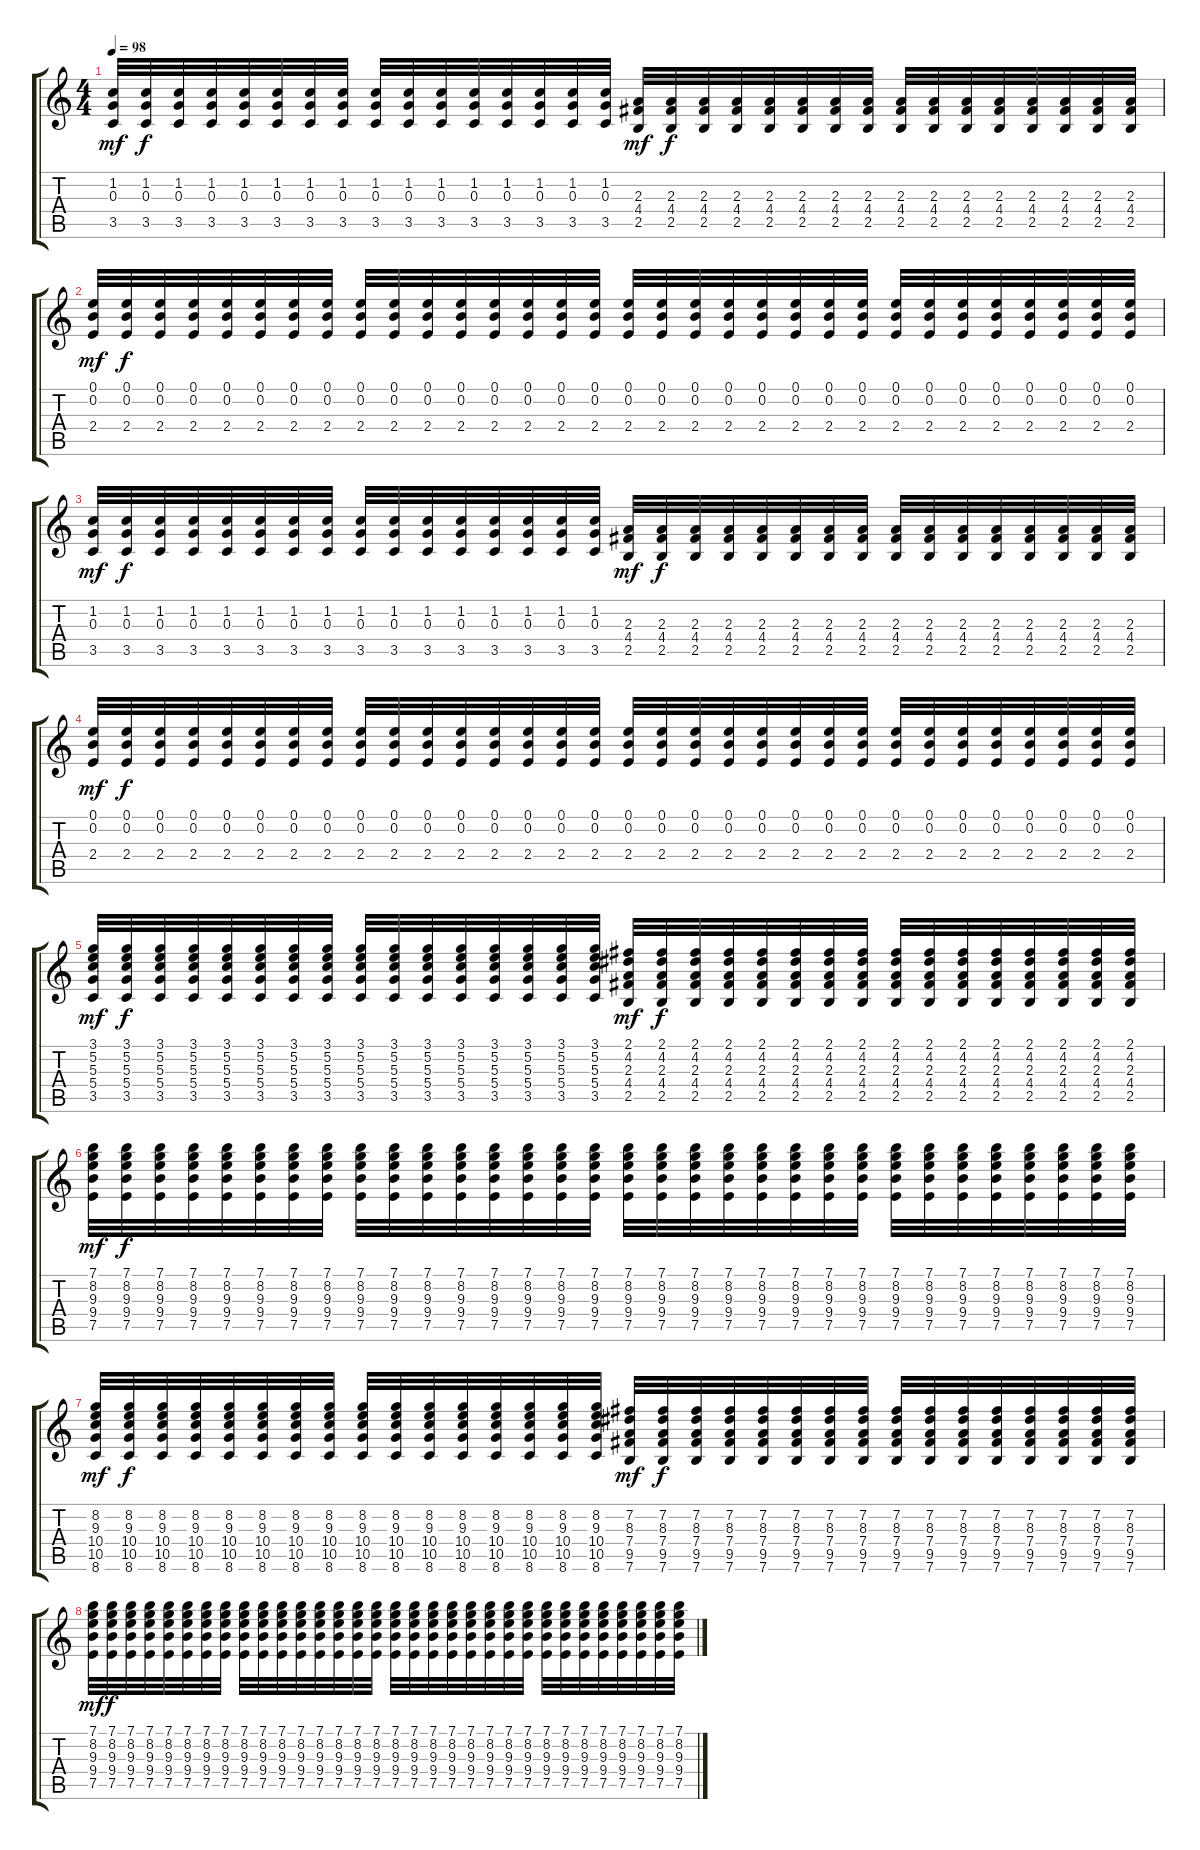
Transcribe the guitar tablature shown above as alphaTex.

\track "" {instrument overdrivenguitar}
\staff {score tabs}
\tuning (E4 B3 G3 D3 A2 E2) {hide}
\ts (4 4)
\tempo 98
\clef g2
\ks c
(1.2 0.3 3.5).32{dy mf} (1.2 0.3 3.5).32{dy f} (1.2 0.3 3.5).32 (1.2 0.3 3.5).32 (1.2 0.3 3.5).32 (1.2 0.3 3.5).32 (1.2 0.3 3.5).32 (1.2 0.3 3.5).32 (1.2 0.3 3.5).32 (1.2 0.3 3.5).32 (1.2 0.3 3.5).32 (1.2 0.3 3.5).32 (1.2 0.3 3.5).32 (1.2 0.3 3.5).32 (1.2 0.3 3.5).32 (1.2 0.3 3.5).32 (2.3 4.4 2.5).32{dy mf} (2.3 4.4 2.5).32{dy f} (2.3 4.4 2.5).32 (2.3 4.4 2.5).32 (2.3 4.4 2.5).32 (2.3 4.4 2.5).32 (2.3 4.4 2.5).32 (2.3 4.4 2.5).32 (2.3 4.4 2.5).32 (2.3 4.4 2.5).32 (2.3 4.4 2.5).32 (2.3 4.4 2.5).32 (2.3 4.4 2.5).32 (2.3 4.4 2.5).32 (2.3 4.4 2.5).32 (2.3 4.4 2.5).32 |
(0.1 0.2 2.4).32{dy mf} (0.1 0.2 2.4).32{dy f} (0.1 0.2 2.4).32 (0.1 0.2 2.4).32 (0.1 0.2 2.4).32 (0.1 0.2 2.4).32 (0.1 0.2 2.4).32 (0.1 0.2 2.4).32 (0.1 0.2 2.4).32 (0.1 0.2 2.4).32 (0.1 0.2 2.4).32 (0.1 0.2 2.4).32 (0.1 0.2 2.4).32 (0.1 0.2 2.4).32 (0.1 0.2 2.4).32 (0.1 0.2 2.4).32 (0.1 0.2 2.4).32 (0.1 0.2 2.4).32 (0.1 0.2 2.4).32 (0.1 0.2 2.4).32 (0.1 0.2 2.4).32 (0.1 0.2 2.4).32 (0.1 0.2 2.4).32 (0.1 0.2 2.4).32 (0.1 0.2 2.4).32 (0.1 0.2 2.4).32 (0.1 0.2 2.4).32 (0.1 0.2 2.4).32 (0.1 0.2 2.4).32 (0.1 0.2 2.4).32 (0.1 0.2 2.4).32 (0.1 0.2 2.4).32 |
(1.2 0.3 3.5).32{dy mf} (1.2 0.3 3.5).32{dy f} (1.2 0.3 3.5).32 (1.2 0.3 3.5).32 (1.2 0.3 3.5).32 (1.2 0.3 3.5).32 (1.2 0.3 3.5).32 (1.2 0.3 3.5).32 (1.2 0.3 3.5).32 (1.2 0.3 3.5).32 (1.2 0.3 3.5).32 (1.2 0.3 3.5).32 (1.2 0.3 3.5).32 (1.2 0.3 3.5).32 (1.2 0.3 3.5).32 (1.2 0.3 3.5).32 (2.3 4.4 2.5).32{dy mf} (2.3 4.4 2.5).32{dy f} (2.3 4.4 2.5).32 (2.3 4.4 2.5).32 (2.3 4.4 2.5).32 (2.3 4.4 2.5).32 (2.3 4.4 2.5).32 (2.3 4.4 2.5).32 (2.3 4.4 2.5).32 (2.3 4.4 2.5).32 (2.3 4.4 2.5).32 (2.3 4.4 2.5).32 (2.3 4.4 2.5).32 (2.3 4.4 2.5).32 (2.3 4.4 2.5).32 (2.3 4.4 2.5).32 |
(0.1 0.2 2.4).32{dy mf} (0.1 0.2 2.4).32{dy f} (0.1 0.2 2.4).32 (0.1 0.2 2.4).32 (0.1 0.2 2.4).32 (0.1 0.2 2.4).32 (0.1 0.2 2.4).32 (0.1 0.2 2.4).32 (0.1 0.2 2.4).32 (0.1 0.2 2.4).32 (0.1 0.2 2.4).32 (0.1 0.2 2.4).32 (0.1 0.2 2.4).32 (0.1 0.2 2.4).32 (0.1 0.2 2.4).32 (0.1 0.2 2.4).32 (0.1 0.2 2.4).32 (0.1 0.2 2.4).32 (0.1 0.2 2.4).32 (0.1 0.2 2.4).32 (0.1 0.2 2.4).32 (0.1 0.2 2.4).32 (0.1 0.2 2.4).32 (0.1 0.2 2.4).32 (0.1 0.2 2.4).32 (0.1 0.2 2.4).32 (0.1 0.2 2.4).32 (0.1 0.2 2.4).32 (0.1 0.2 2.4).32 (0.1 0.2 2.4).32 (0.1 0.2 2.4).32 (0.1 0.2 2.4).32 |
(3.1 5.2 5.3 5.4 3.5).32{dy mf} (3.1 5.2 5.3 5.4 3.5).32{dy f} (3.1 5.2 5.3 5.4 3.5).32 (3.1 5.2 5.3 5.4 3.5).32 (3.1 5.2 5.3 5.4 3.5).32 (3.1 5.2 5.3 5.4 3.5).32 (3.1 5.2 5.3 5.4 3.5).32 (3.1 5.2 5.3 5.4 3.5).32 (3.1 5.2 5.3 5.4 3.5).32 (3.1 5.2 5.3 5.4 3.5).32 (3.1 5.2 5.3 5.4 3.5).32 (3.1 5.2 5.3 5.4 3.5).32 (3.1 5.2 5.3 5.4 3.5).32 (3.1 5.2 5.3 5.4 3.5).32 (3.1 5.2 5.3 5.4 3.5).32 (3.1 5.2 5.3 5.4 3.5).32 (2.1 4.2 2.3 4.4 2.5).32{dy mf} (2.1 4.2 2.3 4.4 2.5).32{dy f} (2.1 4.2 2.3 4.4 2.5).32 (2.1 4.2 2.3 4.4 2.5).32 (2.1 4.2 2.3 4.4 2.5).32 (2.1 4.2 2.3 4.4 2.5).32 (2.1 4.2 2.3 4.4 2.5).32 (2.1 4.2 2.3 4.4 2.5).32 (2.1 4.2 2.3 4.4 2.5).32 (2.1 4.2 2.3 4.4 2.5).32 (2.1 4.2 2.3 4.4 2.5).32 (2.1 4.2 2.3 4.4 2.5).32 (2.1 4.2 2.3 4.4 2.5).32 (2.1 4.2 2.3 4.4 2.5).32 (2.1 4.2 2.3 4.4 2.5).32 (2.1 4.2 2.3 4.4 2.5).32 |
(7.1 8.2 9.3 9.4 7.5).32{dy mf} (7.1 8.2 9.3 9.4 7.5).32{dy f} (7.1 8.2 9.3 9.4 7.5).32 (7.1 8.2 9.3 9.4 7.5).32 (7.1 8.2 9.3 9.4 7.5).32 (7.1 8.2 9.3 9.4 7.5).32 (7.1 8.2 9.3 9.4 7.5).32 (7.1 8.2 9.3 9.4 7.5).32 (7.1 8.2 9.3 9.4 7.5).32 (7.1 8.2 9.3 9.4 7.5).32 (7.1 8.2 9.3 9.4 7.5).32 (7.1 8.2 9.3 9.4 7.5).32 (7.1 8.2 9.3 9.4 7.5).32 (7.1 8.2 9.3 9.4 7.5).32 (7.1 8.2 9.3 9.4 7.5).32 (7.1 8.2 9.3 9.4 7.5).32 (7.1 8.2 9.3 9.4 7.5).32 (7.1 8.2 9.3 9.4 7.5).32 (7.1 8.2 9.3 9.4 7.5).32 (7.1 8.2 9.3 9.4 7.5).32 (7.1 8.2 9.3 9.4 7.5).32 (7.1 8.2 9.3 9.4 7.5).32 (7.1 8.2 9.3 9.4 7.5).32 (7.1 8.2 9.3 9.4 7.5).32 (7.1 8.2 9.3 9.4 7.5).32 (7.1 8.2 9.3 9.4 7.5).32 (7.1 8.2 9.3 9.4 7.5).32 (7.1 8.2 9.3 9.4 7.5).32 (7.1 8.2 9.3 9.4 7.5).32 (7.1 8.2 9.3 9.4 7.5).32 (7.1 8.2 9.3 9.4 7.5).32 (7.1 8.2 9.3 9.4 7.5).32 |
(8.2 9.3 10.4 10.5 8.6).32{dy mf} (8.2 9.3 10.4 10.5 8.6).32{dy f} (8.2 9.3 10.4 10.5 8.6).32 (8.2 9.3 10.4 10.5 8.6).32 (8.2 9.3 10.4 10.5 8.6).32 (8.2 9.3 10.4 10.5 8.6).32 (8.2 9.3 10.4 10.5 8.6).32 (8.2 9.3 10.4 10.5 8.6).32 (8.2 9.3 10.4 10.5 8.6).32 (8.2 9.3 10.4 10.5 8.6).32 (8.2 9.3 10.4 10.5 8.6).32 (8.2 9.3 10.4 10.5 8.6).32 (8.2 9.3 10.4 10.5 8.6).32 (8.2 9.3 10.4 10.5 8.6).32 (8.2 9.3 10.4 10.5 8.6).32 (8.2 9.3 10.4 10.5 8.6).32 (7.2 8.3 7.4 9.5 7.6).32{dy mf} (7.2 8.3 7.4 9.5 7.6).32{dy f} (7.2 8.3 7.4 9.5 7.6).32 (7.2 8.3 7.4 9.5 7.6).32 (7.2 8.3 7.4 9.5 7.6).32 (7.2 8.3 7.4 9.5 7.6).32 (7.2 8.3 7.4 9.5 7.6).32 (7.2 8.3 7.4 9.5 7.6).32 (7.2 8.3 7.4 9.5 7.6).32 (7.2 8.3 7.4 9.5 7.6).32 (7.2 8.3 7.4 9.5 7.6).32 (7.2 8.3 7.4 9.5 7.6).32 (7.2 8.3 7.4 9.5 7.6).32 (7.2 8.3 7.4 9.5 7.6).32 (7.2 8.3 7.4 9.5 7.6).32 (7.2 8.3 7.4 9.5 7.6).32 |
(7.1 8.2 9.3 9.4 7.5).32{dy mf} (7.1 8.2 9.3 9.4 7.5).32{dy f} (7.1 8.2 9.3 9.4 7.5).32 (7.1 8.2 9.3 9.4 7.5).32 (7.1 8.2 9.3 9.4 7.5).32 (7.1 8.2 9.3 9.4 7.5).32 (7.1 8.2 9.3 9.4 7.5).32 (7.1 8.2 9.3 9.4 7.5).32 (7.1 8.2 9.3 9.4 7.5).32 (7.1 8.2 9.3 9.4 7.5).32 (7.1 8.2 9.3 9.4 7.5).32 (7.1 8.2 9.3 9.4 7.5).32 (7.1 8.2 9.3 9.4 7.5).32 (7.1 8.2 9.3 9.4 7.5).32 (7.1 8.2 9.3 9.4 7.5).32 (7.1 8.2 9.3 9.4 7.5).32 (7.1 8.2 9.3 9.4 7.5).32 (7.1 8.2 9.3 9.4 7.5).32 (7.1 8.2 9.3 9.4 7.5).32 (7.1 8.2 9.3 9.4 7.5).32 (7.1 8.2 9.3 9.4 7.5).32 (7.1 8.2 9.3 9.4 7.5).32 (7.1 8.2 9.3 9.4 7.5).32 (7.1 8.2 9.3 9.4 7.5).32 (7.1 8.2 9.3 9.4 7.5).32 (7.1 8.2 9.3 9.4 7.5).32 (7.1 8.2 9.3 9.4 7.5).32 (7.1 8.2 9.3 9.4 7.5).32 (7.1 8.2 9.3 9.4 7.5).32 (7.1 8.2 9.3 9.4 7.5).32 (7.1 8.2 9.3 9.4 7.5).32 (7.1 8.2 9.3 9.4 7.5).32
